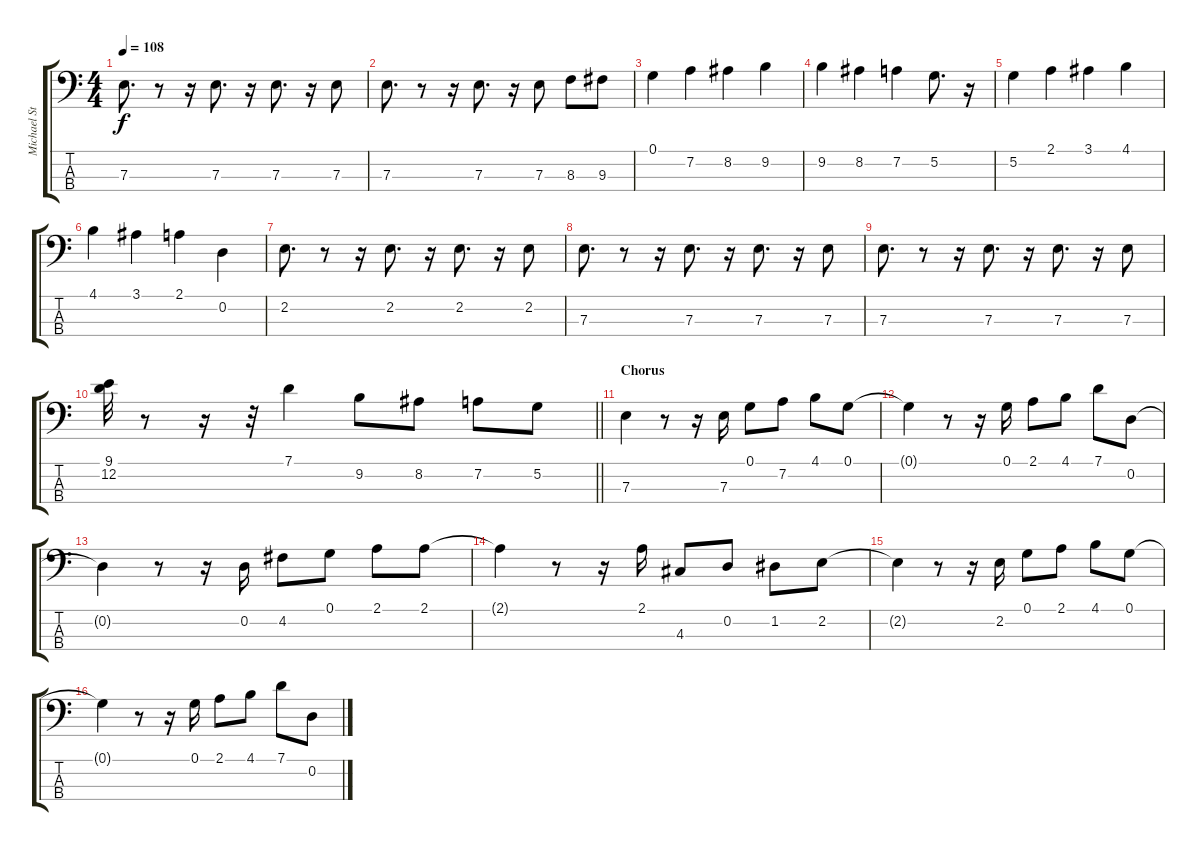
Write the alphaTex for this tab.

\track ("Michael Starr- Bass" "Michael St") {instrument electricbassfinger}
\staff {score tabs}
\tuning (G2 D2 A1 E1) {hide}
\ts (4 4)
\tempo 108
\clef f4
\ks c
7.3.8{d dy f} r.8 r.16 7.3.8{d} r.16 7.3.8{d} r.16 7.3.8 |
7.3.8{d} r.8 r.16 7.3.8{d} r.16 7.3.8 8.3.8 9.3.8 |
0.1.4 7.2.4 8.2.4 9.2.4 |
9.2.4 8.2.4 7.2.4 5.2.8{d} r.16 |
5.2.4 2.1.4 3.1.4 4.1.4 |
4.1.4 3.1.4 2.1.4 0.2.4 |
2.2.8{d} r.8 r.16 2.2.8{d} r.16 2.2.8{d} r.16 2.2.8 |
7.3.8{d} r.8 r.16 7.3.8{d} r.16 7.3.8{d} r.16 7.3.8 |
7.3.8{d} r.8 r.16 7.3.8{d} r.16 7.3.8{d} r.16 7.3.8 |
\barLineRight lightlight
(9.1 12.2).32 r.8 r.16 r.32 7.1.4 9.2.8 8.2.8 7.2.8 5.2.8 |
\section ("" "Chorus")
7.3.4 r.8 r.16 7.3.16 0.1.8 7.2.8 4.1.8 0.1.8 |
0.1{t}.4 r.8 r.16 0.1.16 2.1.8 4.1.8 7.1.8 0.2.8 |
0.2{t}.4 r.8 r.16 0.2.16 4.2.8 0.1.8 2.1.8 2.1.8 |
2.1{t}.4 r.8 r.16 2.1.16 4.3.8 0.2.8 1.2.8 2.2.8 |
2.2{t}.4 r.8 r.16 2.2.16 0.1.8 2.1.8 4.1.8 0.1.8 |
0.1{t}.4 r.8 r.16 0.1.16 2.1.8 4.1.8 7.1.8 0.2.8
